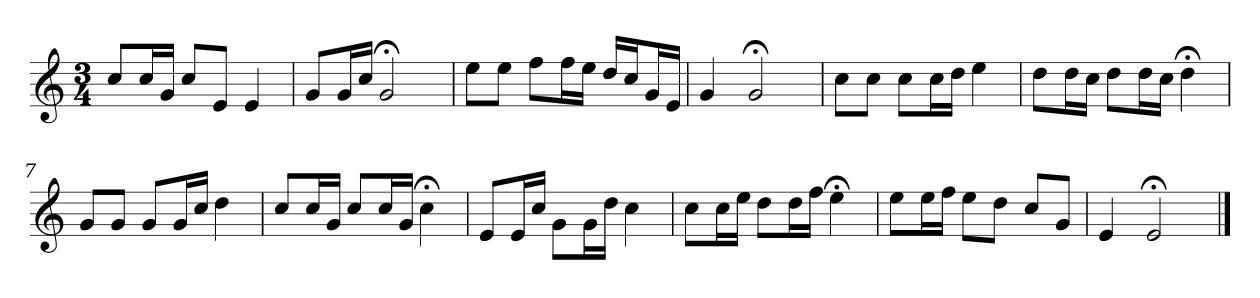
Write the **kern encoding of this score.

**kern
*part1
*staff1
*k[]
*C:
*M3/4
*MM120
=1
8ccL
16ccL
16gJJ
8ccL
8eJ
4e
=2
8gL
16gL
16ccJJ
2g;<
=3
8eeL
8eeJ
8ffL
16ffL
16eeJJ
16ddLL
16ccJ
16gL
16eJJ
=4
4g
2g;<
=5
8ccL
8ccJ
8ccL
16ccL
16ddJJ
4ee
=6
8ddL
16ddL
16ccJJ
8ddL
16ddL
16ccJJ
4dd;<
=7
8gL
8gJ
8gL
16gL
16ccJJ
4dd
=8
8ccL
16ccL
16gJJ
8ccL
16ccL
16gJJ
4cc;<
=9
8eL
16eL
16ccJJ
8gL
16gL
16ddJJ
4cc
=10
8ccL
16ccL
16eeJJ
8ddL
16ddL
16ffJJ
4ee;<
=11
8eeL
16eeL
16ffJJ
8eeL
8ddJ
8ccL
8gJ
=12
4e
2e;<
==
*-
